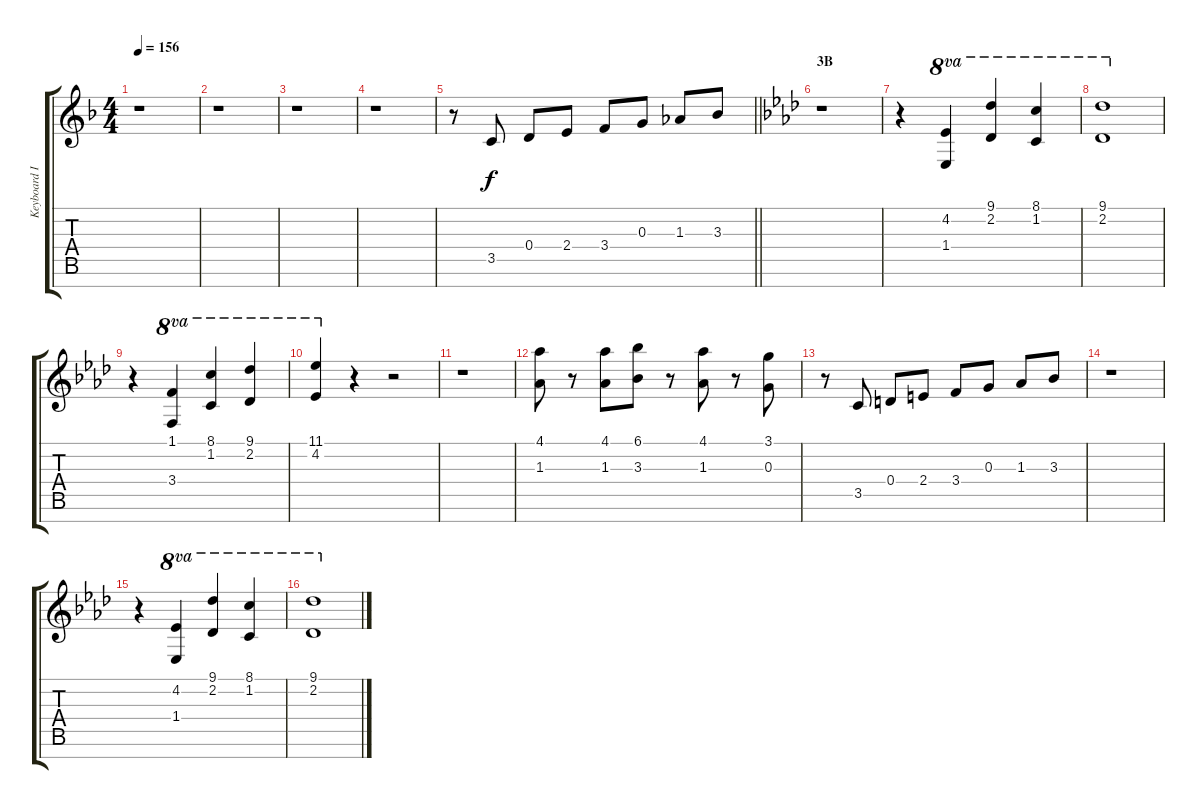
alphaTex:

\track ("Keyboard II" "Keyboard I") {instrument pad1newage}
\staff {score tabs}
\tuning (E5 B4 G4 D4 A3 E3 B2) {hide}
\ts (4 4)
\tempo 156
\clef g2
\ks f
r.1{dy f} |
r.1 |
r.1 |
r.1 |
\barLineRight lightlight
r.8 3.5.8 0.4.8 2.4.8 3.4.8 0.3.8 1.3.8 3.3.8 |
\section ("" "3B")
\ks ab
r.1 |
r.4 (4.2 1.4).4{ot 8va} (9.1 2.2).4{ot 8va} (8.1 1.2).4{ot 8va} |
(9.1 2.2).1{ot 8va} |
r.4 (1.1 3.4).4{ot 8va} (8.1 1.2).4{ot 8va} (9.1 2.2).4{ot 8va} |
(11.1 4.2).4{ot 8va} r.4 r.2 |
r.1 |
(4.1 1.3).8 r.8 (4.1 1.3).8 (6.1 3.3).8 r.8 (4.1 1.3).8 r.8 (3.1 0.3).8 |
r.8 3.5.8 0.4.8 2.4.8 3.4.8 0.3.8 1.3.8 3.3.8 |
r.1 |
r.4 (4.2 1.4).4{ot 8va} (9.1 2.2).4{ot 8va} (8.1 1.2).4{ot 8va} |
(9.1 2.2).1{ot 8va}
